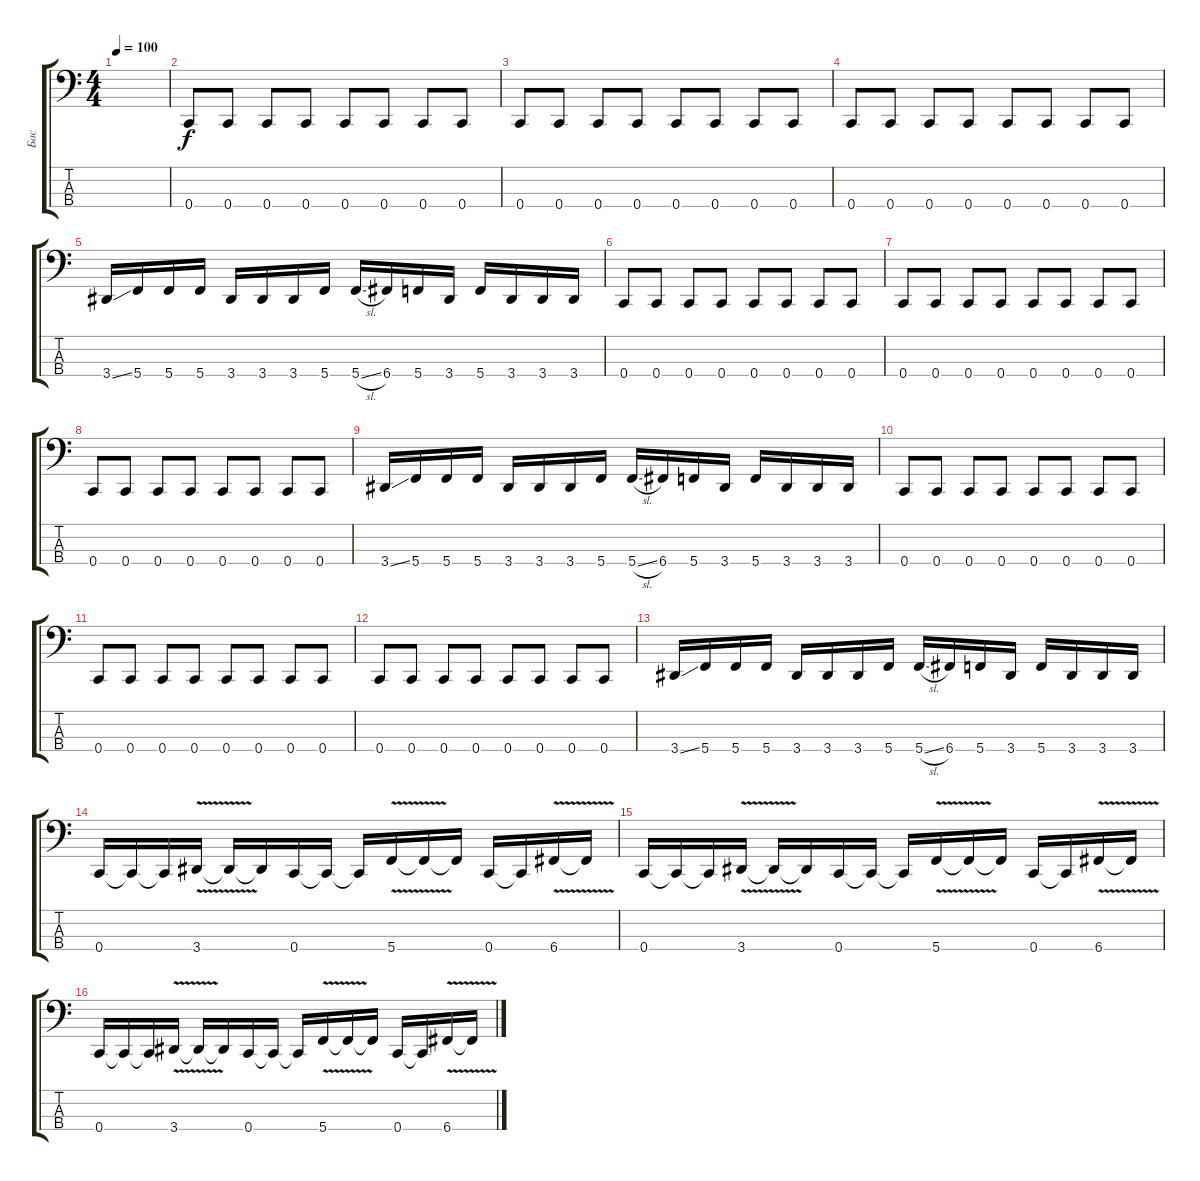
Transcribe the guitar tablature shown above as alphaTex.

\track ("Бас" "Бас") {instrument electricbassfinger}
\staff {score tabs}
\tuning (Eb2 Bb1 F1 C1) {hide}
\ts (4 4)
\tempo 100
\clef f4
\ks c
|
0.4.8 0.4.8 0.4.8 0.4.8 0.4.8 0.4.8 0.4.8 0.4.8 |
0.4.8 0.4.8 0.4.8 0.4.8 0.4.8 0.4.8 0.4.8 0.4.8 |
0.4.8 0.4.8 0.4.8 0.4.8 0.4.8 0.4.8 0.4.8 0.4.8 |
3.4{ss}.16 5.4.16 5.4.16 5.4.16 3.4.16 3.4.16 3.4.16 5.4.16 5.4{sl}.16 6.4.16 5.4.16 3.4.16 5.4.16 3.4.16 3.4.16 3.4.16 |
0.4.8 0.4.8 0.4.8 0.4.8 0.4.8 0.4.8 0.4.8 0.4.8 |
0.4.8 0.4.8 0.4.8 0.4.8 0.4.8 0.4.8 0.4.8 0.4.8 |
0.4.8 0.4.8 0.4.8 0.4.8 0.4.8 0.4.8 0.4.8 0.4.8 |
3.4{ss}.16 5.4.16 5.4.16 5.4.16 3.4.16 3.4.16 3.4.16 5.4.16 5.4{sl}.16 6.4.16 5.4.16 3.4.16 5.4.16 3.4.16 3.4.16 3.4.16 |
0.4.8 0.4.8 0.4.8 0.4.8 0.4.8 0.4.8 0.4.8 0.4.8 |
0.4.8 0.4.8 0.4.8 0.4.8 0.4.8 0.4.8 0.4.8 0.4.8 |
0.4.8 0.4.8 0.4.8 0.4.8 0.4.8 0.4.8 0.4.8 0.4.8 |
3.4{ss}.16 5.4.16 5.4.16 5.4.16 3.4.16 3.4.16 3.4.16 5.4.16 5.4{sl}.16 6.4.16 5.4.16 3.4.16 5.4.16 3.4.16 3.4.16 3.4.16 |
0.4.16 0.4{t}.16 0.4{t}.16 3.4{v}.16 3.4{t}.16 3.4{t}.16 0.4.16 0.4{t}.16 0.4{t}.16 5.4{v}.16 5.4{t}.16 5.4{t}.16 0.4.16 0.4{t}.16 6.4{v}.16 6.4{t}.16 |
0.4.16 0.4{t}.16 0.4{t}.16 3.4{v}.16 3.4{t}.16 3.4{t}.16 0.4.16 0.4{t}.16 0.4{t}.16 5.4{v}.16 5.4{t}.16 5.4{t}.16 0.4.16 0.4{t}.16 6.4{v}.16 6.4{t}.16 |
0.4.16 0.4{t}.16 0.4{t}.16 3.4{v}.16 3.4{t}.16 3.4{t}.16 0.4.16 0.4{t}.16 0.4{t}.16 5.4{v}.16 5.4{t}.16 5.4{t}.16 0.4.16 0.4{t}.16 6.4{v}.16 6.4{t}.16
